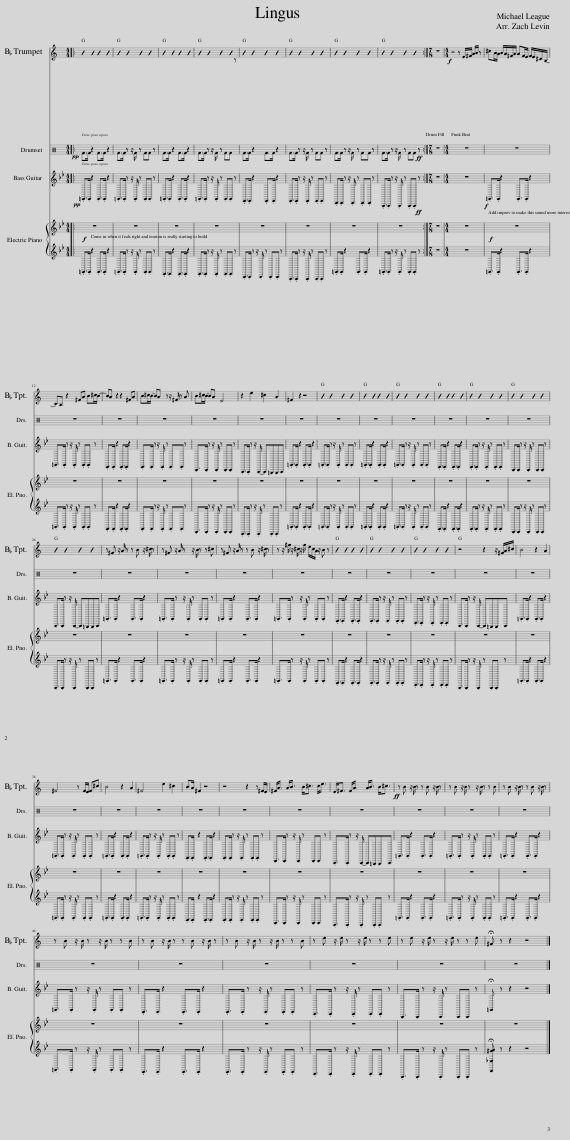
X:1
%%score 1 2 3 { 4 | 5 }
L:1/8
M:4/4
I:linebreak $
K:Bb
U:s=!stemless!
V:1 treble transpose=-2
V:2 perc
K:none
V:3 treble
V:4 treble
V:5 treble
V:1
[K:C]|: sB2 sB2 sB2 sB2 | sB2 sB2 sB2 sB2 | sB2 sB2 sB2 sB2 | sB2 sB2 sB2 sB2 | sB2 sB2 sB2 sB2 | %5
 sB2 sB2 sB2 sB2 | sB2 sB2 sB2 sB2 | sB2 sB2 sB2 sB2 :|[M:7/8] z7 |[M:4/4]!f! z4 z E/^F/ A/B/ z | %10
 ^cB/A/ B/A/^F/A/ AF/E/ F/E/^C/B,/- |$ B,A, z2 ^FA B^c/B/- | BA z2 z2 ^FA | B^c/B/- BA z z/ ^F/ z A | B^c/B/- BA E4 | %15
 z2 e2 ^c2 A2 | ^F2 z2 z4 | sB2 sB2 sB2 sB2 | sB2 sB2 sB2 sB2 | sB2 sB2 sB2 sB2 | %20
 sB2 sB2 sB2 sB2 | sB2 sB2 sB2 sB2 | sB2 sB2 sB2 sB2 |$ sB2 sB2 sB2 sB2 | z ^F z/ A/ z z B z/ ^c/ z | %25
 z ^F z/ A/ z z/ B/ z z ^c | z ^F z/ A/ z z B z/ ^c/ z | z z/ ^f/ z/ ^c/ z/ f/ e/c/A/ z/ B z | sB2 sB2 sB2 sB2 | sB2 sB2 sB2 sB2 | %30
 sB2 sB2 sB2 sB2 | z4 z2 z/ ^F/A/^c/ | B4 z2 A2 |$ ^F4 z F/E/ F^c | B4 z2 A2 | %35
 ^F4 e2 ^c2 | B>A ^F2 z4 | z4 z2 z ^F/E/ | ^F<A A<B B<^c c<e | E<^F F<A A<B B<^c | %40
!ff! z B z/ B/ z z B z/ B/ z | z B z/ B/ z z/ B/ z z B | z B z/ B/ z z B z/ B/ z |$ z B z/ B/ z z/ B/ z z B | z B z/ B/ z z B z/ B/ z | %45
 z B z/ B/ z z/ B/ z z B | z e z/ e/ z z/ e/ z z e | z e z/ e/ z z/ e/ z z e | !fermata!^F z z2 z4 |] %49
V:2
|:!pp! F>F z2 F>F z2 | F>F z z/ F/ z FF z | F>F z2 F>F z2 | F>F z z/ F/ z FF z | F>F z2 F>F z2 | %5
 F>F z z/ F/ z FF z | F>F z z/ F/ z FF z | F>F z z/ F/ z FF!ff! z :|[M:7/8] z7 |[M:4/4] z8 | %10
 z8 |$ z8 | z8 | z8 | z8 | %15
 z8 | z8 | z8 | z8 | z8 | %20
 z8 | z8 | z8 |$ z8 | z8 | %25
 z8 | z8 | z8 | z8 | z8 | %30
 z8 | z8 | z8 |$ z8 | z8 | %35
 z8 | z8 | z8 | z8 | z8 | %40
 z8 | z8 | z8 |$ z8 | z8 | %45
 z8 | z8 | z8 | z8 |] %49
V:3
|:!pp! .=E,,>.E,, z2 .E,,>.E,, z2 | .=E,,>.E,, z z/ .E,,/ z .E,,.E,, z | .=E,,>.E,, z2 .E,,>.E,, z2 | .=E,,>.E,, z z/ .E,,/ z .E,,.E,, z | .C,,>.C,, z2 .C,,>.C,, z2 | %5
 .C,,>.C,, z z/ .C,,/ z .C,,.C,, z | .A,,,>.A,,, z z/ .A,,,/ z .A,,,.A,,, z | .F,,,>.F,,, z z/ .F,,,/ z .F,,,.F,,,!ff! z :|[M:7/8] z7 |[M:4/4] z8 | %10
!f! .=E,,>.E,, z2 .E,,>.E,, z2 |$ .=E,,>.E,, z z/ .E,,/ z .E,,.E,, z | .C,,>.C,, z2 .C,,>.C,, z2 | .C,,>.C,, z z/ .C,,/ z .C,,.C,, z | .A,,,>.A,,, z z/ .A,,,/ z .A,,,.A,,, z | %15
 .F,,,>.F,,, z z/ F,,,/- F,,,=E,,,E,,,F,,, | .=E,,>.E,, z2 .E,,>.E,, z2 | .=E,,>.E,, z z/ .E,,/ z .E,,.E,, z | .=E,,>.E,, z2 .E,,>.E,, z2 | .=E,,>.E,, z z/ .E,,/ z .E,,.E,, z | %20
 .C,,>.C,, z2 .C,,>.C,, z2 | .C,,>.C,, z z/ .C,,/ z .C,,.C,, z | .A,,,>.A,,, z z/ .A,,,/ z .A,,,.A,,, z |$ .F,,,>.F,,, z z/ F,,,/- F,,,=E,,,E,,,F,,, | .=E,,>.E,, z2 .E,,>.E,, z2 | %25
 .=E,,>.E,, z z/ .E,,/ z .E,,.E,, z | .=E,,>.E,, z2 .E,,>.E,, z2 | .=E,,>.E,, z z/ .E,,/ z .E,,.E,, z | .C,,>.C,, z2 .C,,>.C,, z2 | .C,,>.C,, z z/ .C,,/ z .C,,.C,, z | %30
 .A,,,>.A,,, z z/ .A,,,/ z .A,,,.A,,, z | .F,,,>.F,,, z z/ F,,,/- F,,,=E,,,E,,,F,,, | .=E,,>.E,, z2 .E,,>.E,, z2 |$ .=E,,>.E,, z z/ .E,,/ z .E,,.E,, z | .=E,,>.E,, z2 .E,,>.E,, z2 | %35
 .=E,,>.E,, z z/ .E,,/ z .E,,.E,, z | .C,,>.C,, z2 .C,,>.C,, z2 | .C,,>.C,, z z/ .C,,/ z .C,,.C,, z | .A,,,>.A,,, z z/ .A,,,/ z .A,,,.A,,, z | .F,,,>.F,,, z z/ F,,,/- F,,,=E,,,E,,,F,,, | %40
 .=E,,>.E,, z2 .E,,>.E,, z2 | .=E,,>.E,, z z/ .E,,/ z .E,,.E,, z | .=E,,>.E,, z2 .E,,>.E,, z2 |$ .=E,,>.E,, z z/ .E,,/ z .E,,.E,, z | .C,,>.C,, z2 .C,,>.C,, z2 | %45
 .C,,>.C,, z z/ .C,,/ z .C,,.C,, z | .A,,,>.A,,, z z/ .A,,,/ z .A,,,.A,,, z | .F,,,>.F,,, z z/ F,,,/ z F,,,F,,, z | !fermata!=E,, z z2 z4 |] %49
V:4
|: z8 | z8 | z8 | z8 | z8 | %5
 z8 | z8 | z8 :|[M:7/8] z7 |[M:4/4] z8 | %10
 z8 |$ z8 | z8 | z8 | z8 | %15
 z8 | z8 | z8 | z8 | z8 | %20
 z8 | z8 | z8 |$ z8 | z8 | %25
 z8 | z8 | z8 | z8 | z8 | %30
 z8 | z8 | z8 |$ z8 | z8 | %35
 z8 | z8 | z8 | z8 | z8 | %40
 z8 | z8 | z8 |$ z8 | z8 | %45
 z8 | z8 | z8 | z8 |] %49
V:5
|:!f! .=E,,>.E,, z2 .E,,>.E,, z2 | .=E,,>.E,, z z/ .E,,/ z .E,,.E,, z | .C,,>.C,, z2 .C,,>.C,, z2 | .C,,>.C,, z z/ .C,,/ z .C,,.C,, z | .A,,,>.A,,, z z/ .A,,,/ z .A,,,.A,,, z | %5
 .F,,,>.F,,, z z/ .F,,,/ z .F,,,.F,,, z | .=E,,>.E,, z2 .E,,>.E,, z2 | .=E,,>.E,, z z/ .E,,/ z .E,,.E,, z :|[M:7/8] z7 |[M:4/4] z8 | %10
!f! .=E,,>.E,, z2 .E,,>.E,, z2 |$ .=E,,>.E,, z z/ .E,,/ z .E,,.E,, z | .C,,>.C,, z2 .C,,>.C,, z2 | .C,,>.C,, z z/ .C,,/ z .C,,.C,, z | .A,,,>.A,,, z z/ .A,,,/ z .A,,,.A,,, z | %15
 .F,,,>.F,,, z z/ .F,,,/ z .F,,,.F,,, z | .=E,,>.E,, z2 .E,,>.E,, z2 | .=E,,>.E,, z z/ .E,,/ z .E,,.E,, z | .=E,,>.E,, z2 .E,,>.E,, z2 | .=E,,>.E,, z z/ .E,,/ z .E,,.E,, z | %20
 .C,,>.C,, z2 .C,,>.C,, z2 | .C,,>.C,, z z/ .C,,/ z .C,,.C,, z | .A,,,>.A,,, z z/ .A,,,/ z .A,,,.A,,, z |$ .F,,,>.F,,, z z/ .F,,,/ z .F,,,.F,,, z | .=E,,>.E,, z2 .E,,>.E,, z2 | %25
 .=E,,>.E,, z z/ .E,,/ z .E,,.E,, z | .=E,,>.E,, z2 .E,,>.E,, z2 | .=E,,>.E,, z z/ .E,,/ z .E,,.E,, z | .C,,>.C,, z2 .C,,>.C,, z2 | .C,,>.C,, z z/ .C,,/ z .C,,.C,, z | %30
 .A,,,>.A,,, z z/ .A,,,/ z .A,,,.A,,, z | .F,,,>.F,,, z z/ .F,,,/ z .F,,,.F,,, z | .=E,,>.E,, z2 .E,,>.E,, z2 |$ .=E,,>.E,, z z/ .E,,/ z .E,,.E,, z | .=E,,>.E,, z2 .E,,>.E,, z2 | %35
 .=E,,>.E,, z z/ .E,,/ z .E,,.E,, z | .C,,>.C,, z2 .C,,>.C,, z2 | .C,,>.C,, z z/ .C,,/ z .C,,.C,, z | .A,,,>.A,,, z z/ .A,,,/ z .A,,,.A,,, z | .F,,,>.F,,, z z/ .F,,,/ z .F,,,.F,,, z | %40
 .=E,,>.E,, z2 .E,,>.E,, z2 | .=E,,>.E,, z z/ .E,,/ z .E,,.E,, z | .=E,,>.E,, z2 .E,,>.E,, z2 |$ .=E,,>.E,, z z/ .E,,/ z .E,,.E,, z | .C,,>.C,, z2 .C,,>.C,, z2 | %45
 .C,,>.C,, z z/ .C,,/ z .C,,.C,, z | .A,,,>.A,,, z z/ .A,,,/ z .A,,,.A,,, z | .F,,,>.F,,, z z/ .F,,,/ z .F,,,.F,,, z | !fermata![D,,_F,^GA] z z2 z4 |] %49
